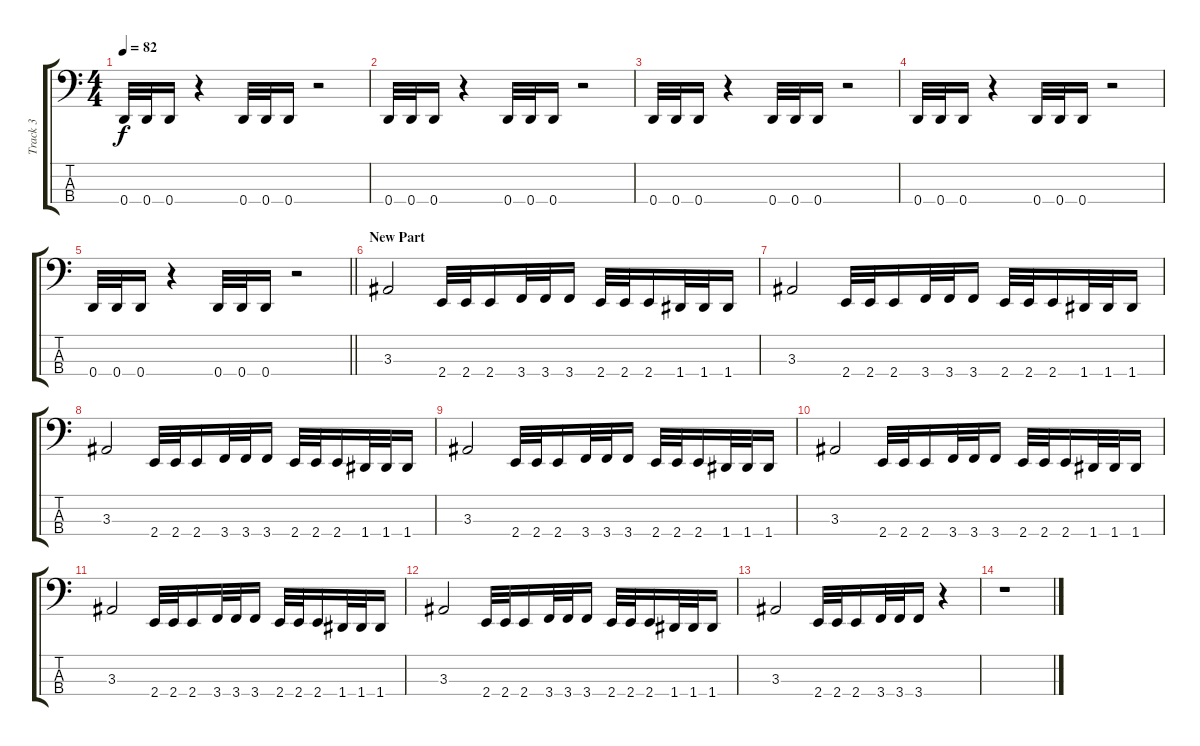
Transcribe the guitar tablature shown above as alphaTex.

\track ("Track 3" "Track 3") {instrument electricbassfinger}
\staff {score tabs}
\tuning (F2 C2 G1 D1) {hide}
\ts (4 4)
\tempo 82
\clef f4
\ks c
0.4.32{dy f} 0.4.32 0.4.16 r.4 0.4.32 0.4.32 0.4.16 r.2 |
0.4.32 0.4.32 0.4.16 r.4 0.4.32 0.4.32 0.4.16 r.2 |
0.4.32 0.4.32 0.4.16 r.4 0.4.32 0.4.32 0.4.16 r.2 |
0.4.32 0.4.32 0.4.16 r.4 0.4.32 0.4.32 0.4.16 r.2 |
\barLineRight lightlight
0.4.32 0.4.32 0.4.16 r.4 0.4.32 0.4.32 0.4.16 r.2 |
\section ("" "New Part")
3.3.2 2.4.32 2.4.32 2.4.16 3.4.32 3.4.32 3.4.16 2.4.32 2.4.32 2.4.16 1.4.32 1.4.32 1.4.16 |
3.3.2 2.4.32 2.4.32 2.4.16 3.4.32 3.4.32 3.4.16 2.4.32 2.4.32 2.4.16 1.4.32 1.4.32 1.4.16 |
3.3.2 2.4.32 2.4.32 2.4.16 3.4.32 3.4.32 3.4.16 2.4.32 2.4.32 2.4.16 1.4.32 1.4.32 1.4.16 |
3.3.2 2.4.32 2.4.32 2.4.16 3.4.32 3.4.32 3.4.16 2.4.32 2.4.32 2.4.16 1.4.32 1.4.32 1.4.16 |
3.3.2 2.4.32 2.4.32 2.4.16 3.4.32 3.4.32 3.4.16 2.4.32 2.4.32 2.4.16 1.4.32 1.4.32 1.4.16 |
3.3.2 2.4.32 2.4.32 2.4.16 3.4.32 3.4.32 3.4.16 2.4.32 2.4.32 2.4.16 1.4.32 1.4.32 1.4.16 |
3.3.2 2.4.32 2.4.32 2.4.16 3.4.32 3.4.32 3.4.16 2.4.32 2.4.32 2.4.16 1.4.32 1.4.32 1.4.16 |
3.3.2 2.4.32 2.4.32 2.4.16 3.4.32 3.4.32 3.4.16 r.4 |
r.1
